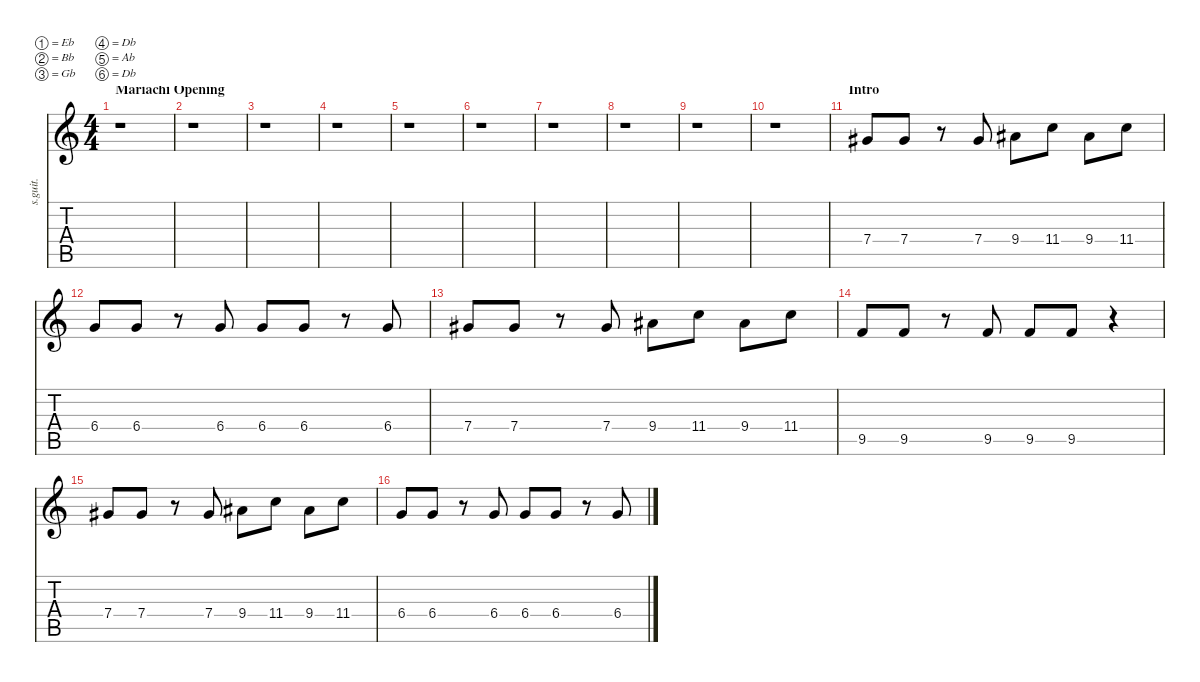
\defaultSystemsLayout 4
\hideDynamics
\bracketExtendMode nobrackets
\track ("Josh Farro | Lead Guitar | Dist." "s.guit.") {instrument distortionguitar}
\staff {score tabs}
\tuning (Eb4 Bb3 Gb3 Db3 Ab2 Db2)
\ts (4 4)
\beaming (8 2 2 2 2)
\section ("" "Mariachi Opening")
\tempo (173 hide)
\clef g2
\ks c
r.1{dy f instrument distortionguitar} |
r.1 |
r.1 |
r.1 |
r.1 |
r.1 |
r.1 |
r.1 |
r.1 |
r.1 |
\section ("" "Intro")
7.4{acc #}.8{lyrics (0 "") lyrics (1 "") lyrics (2 "") lyrics (3 "") lyrics (4 "")} 7.4{acc #}.8{lyrics (0 "") lyrics (1 "") lyrics (2 "") lyrics (3 "") lyrics (4 "")} r.8 7.4{acc #}.8{lyrics (0 "") lyrics (1 "") lyrics (2 "") lyrics (3 "") lyrics (4 "")} 9.4{acc #}.8{lyrics (0 "") lyrics (1 "") lyrics (2 "") lyrics (3 "") lyrics (4 "")} 11.4.8{lyrics (0 "") lyrics (1 "") lyrics (2 "") lyrics (3 "") lyrics (4 "")} 9.4{acc #}.8{lyrics (0 "") lyrics (1 "") lyrics (2 "") lyrics (3 "") lyrics (4 "")} 11.4.8{lyrics (0 "") lyrics (1 "") lyrics (2 "") lyrics (3 "") lyrics (4 "")} |
6.4.8{lyrics (0 "") lyrics (1 "") lyrics (2 "") lyrics (3 "") lyrics (4 "")} 6.4.8{lyrics (0 "") lyrics (1 "") lyrics (2 "") lyrics (3 "") lyrics (4 "")} r.8 6.4.8{lyrics (0 "") lyrics (1 "") lyrics (2 "") lyrics (3 "") lyrics (4 "")} 6.4.8{lyrics (0 "") lyrics (1 "") lyrics (2 "") lyrics (3 "") lyrics (4 "")} 6.4.8{lyrics (0 "") lyrics (1 "") lyrics (2 "") lyrics (3 "") lyrics (4 "")} r.8 6.4.8{lyrics (0 "") lyrics (1 "") lyrics (2 "") lyrics (3 "") lyrics (4 "")} |
7.4{acc #}.8{lyrics (0 "") lyrics (1 "") lyrics (2 "") lyrics (3 "") lyrics (4 "")} 7.4{acc #}.8{lyrics (0 "") lyrics (1 "") lyrics (2 "") lyrics (3 "") lyrics (4 "")} r.8 7.4{acc #}.8{lyrics (0 "") lyrics (1 "") lyrics (2 "") lyrics (3 "") lyrics (4 "")} 9.4{acc #}.8{lyrics (0 "") lyrics (1 "") lyrics (2 "") lyrics (3 "") lyrics (4 "")} 11.4.8{lyrics (0 "") lyrics (1 "") lyrics (2 "") lyrics (3 "") lyrics (4 "")} 9.4{acc #}.8{lyrics (0 "") lyrics (1 "") lyrics (2 "") lyrics (3 "") lyrics (4 "")} 11.4.8{lyrics (0 "") lyrics (1 "") lyrics (2 "") lyrics (3 "") lyrics (4 "")} |
9.5.8{lyrics (0 "") lyrics (1 "") lyrics (2 "") lyrics (3 "") lyrics (4 "")} 9.5.8{lyrics (0 "") lyrics (1 "") lyrics (2 "") lyrics (3 "") lyrics (4 "")} r.8 9.5.8{lyrics (0 "") lyrics (1 "") lyrics (2 "") lyrics (3 "") lyrics (4 "")} 9.5.8{lyrics (0 "") lyrics (1 "") lyrics (2 "") lyrics (3 "") lyrics (4 "")} 9.5.8{lyrics (0 "") lyrics (1 "") lyrics (2 "") lyrics (3 "") lyrics (4 "")} r.4 |
7.4{acc #}.8{lyrics (0 "") lyrics (1 "") lyrics (2 "") lyrics (3 "") lyrics (4 "")} 7.4{acc #}.8{lyrics (0 "") lyrics (1 "") lyrics (2 "") lyrics (3 "") lyrics (4 "")} r.8 7.4{acc #}.8{lyrics (0 "") lyrics (1 "") lyrics (2 "") lyrics (3 "") lyrics (4 "")} 9.4{acc #}.8{lyrics (0 "") lyrics (1 "") lyrics (2 "") lyrics (3 "") lyrics (4 "")} 11.4.8{lyrics (0 "") lyrics (1 "") lyrics (2 "") lyrics (3 "") lyrics (4 "")} 9.4{acc #}.8{lyrics (0 "") lyrics (1 "") lyrics (2 "") lyrics (3 "") lyrics (4 "")} 11.4.8{lyrics (0 "") lyrics (1 "") lyrics (2 "") lyrics (3 "") lyrics (4 "")} |
6.4.8{lyrics (0 "") lyrics (1 "") lyrics (2 "") lyrics (3 "") lyrics (4 "")} 6.4.8{lyrics (0 "") lyrics (1 "") lyrics (2 "") lyrics (3 "") lyrics (4 "")} r.8 6.4.8{lyrics (0 "") lyrics (1 "") lyrics (2 "") lyrics (3 "") lyrics (4 "")} 6.4.8{lyrics (0 "") lyrics (1 "") lyrics (2 "") lyrics (3 "") lyrics (4 "")} 6.4.8{lyrics (0 "") lyrics (1 "") lyrics (2 "") lyrics (3 "") lyrics (4 "")} r.8 6.4.8{lyrics (0 "") lyrics (1 "") lyrics (2 "") lyrics (3 "") lyrics (4 "")}
